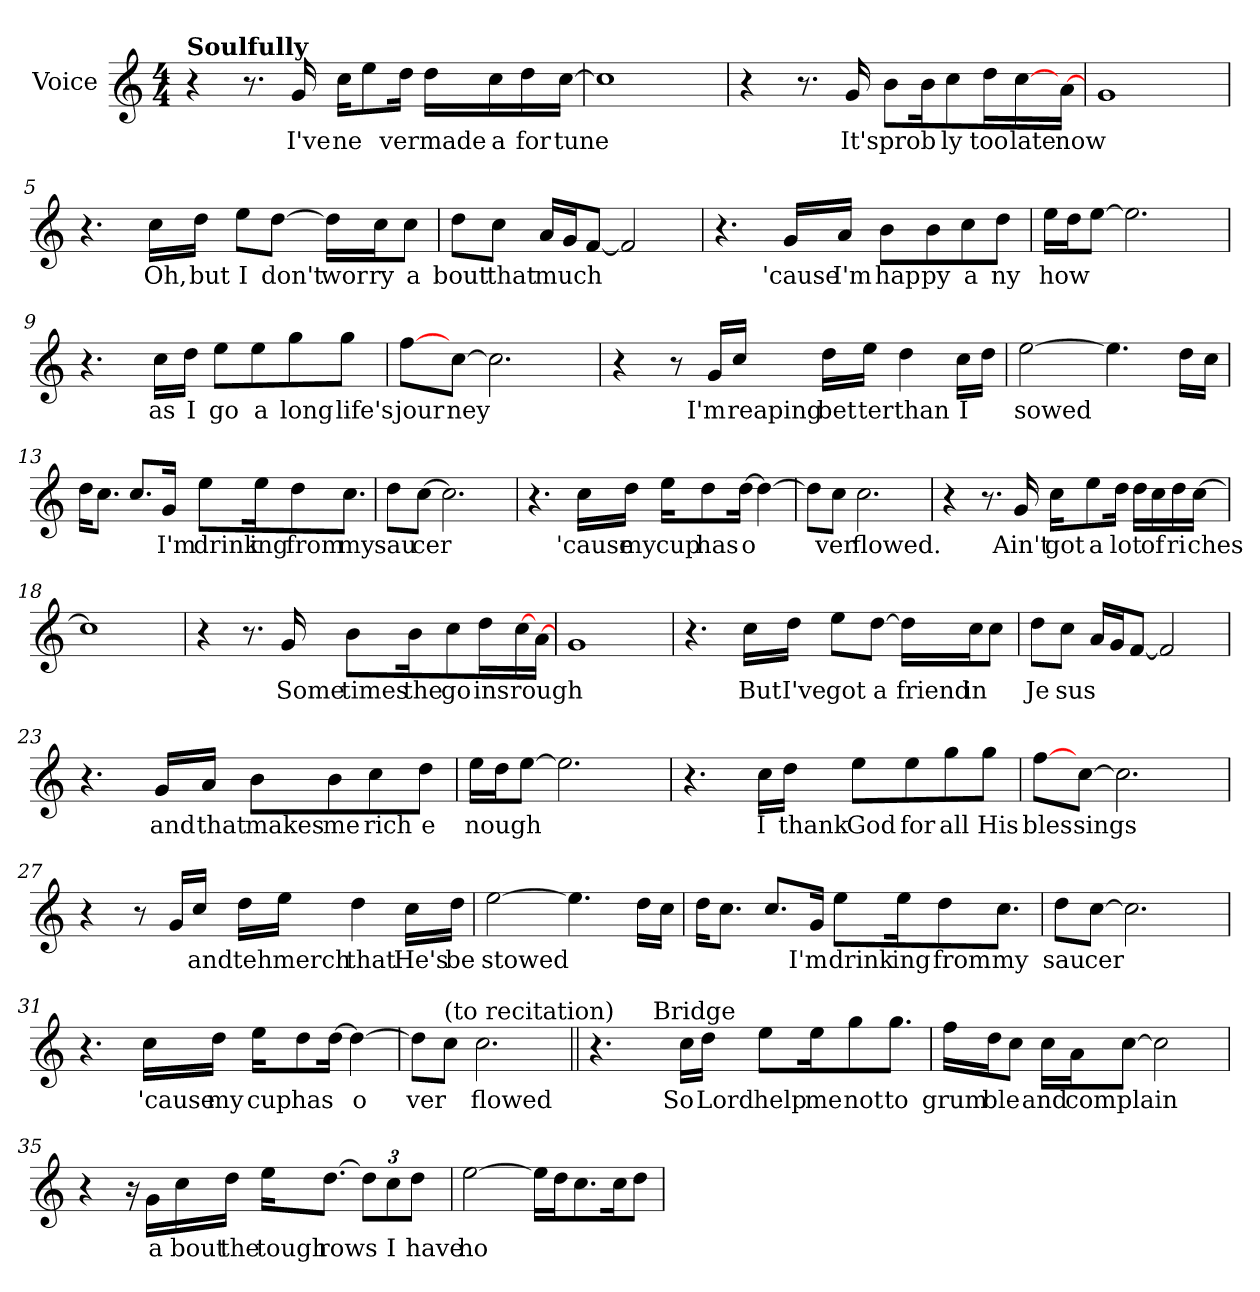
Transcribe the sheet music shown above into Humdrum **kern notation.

**kern	**text
*part1	*part1
*staff1	*staff1
*I"Voice	*
*I'V	*
*clefG2	*
*k[]	*
*C:	*
*M4/4	*
*MM85	*
=1	=1
!LO:TX:a:B:t=Soulfully	!
4r	.
8.r	.
!	!LO:LY:b
16g/	I've
!	!LO:LY:b
16cc\KL	ne
8ee\	.
!	!LO:LY:b
16dd\Jk	ver
!	!LO:LY:b
16dd\LL	made
!	!LO:LY:b
16cc\	a
!	!LO:LY:b
16dd\	for
!	!LO:LY:b
[16cc\JJ	tune
=2	=2
1cc]	.
=3	=3
4r	.
8.r	.
!	!LO:LY:b
16g/	It's
!	!LO:LY:b
8b\L	prob
16b\k	.
!	!LO:LY:b
8cc\	ly
!	!LO:LY:b
16dd\L	too
!	!LO:LY:b
[16cc\	late
!	!LO:LY:b
[16a\JJ	now
!!LO:LB:g=z
=4	=4
1g	.
=5	=5
4.r	.
!	!LO:LY:b
16cc\LL	Oh,
!	!LO:LY:b
16dd\JJ	but
!	!LO:LY:b
8ee\L	I
!	!LO:LY:b
[8dd\J	don't
!	!LO:LY:b
16dd\LL]	wor
!	!LO:LY:b
16cc\J	ry
!	!LO:LY:b
8cc\J	a
=6	=6
!	!LO:LY:b
8dd\L	bout
!	!LO:LY:b
8cc\J	that
!	!LO:LY:b
16a/LL	much
16g/J	.
[8f/J	.
2f/]	.
=7	=7
4.r	.
!	!LO:LY:b
16g/LL	'cause
!	!LO:LY:b
16a/JJ	I'm
!	!LO:LY:b
8b\L	hap
!	!LO:LY:b
8b\	py
!	!LO:LY:b
8cc\	a
!	!LO:LY:b
8dd\J	ny
!!LO:LB:g=z
=8	=8
!	!LO:LY:b
16ee\LL	how
16dd\J	.
[8ee\J	.
2.ee\]	.
=9	=9
4.r	.
!	!LO:LY:b
16cc\LL	as
!	!LO:LY:b
16dd\JJ	I
!	!LO:LY:b
8ee\L	go
!	!LO:LY:b
8ee\	a
!	!LO:LY:b
8gg\	long
!	!LO:LY:b
8gg\J	life's
=10	=10
!	!LO:LY:b
[8ff\L	jour
!	!LO:LY:b
[8cc\J	ney
2.cc\]	.
=11	=11
4r	.
8r	.
!	!LO:LY:b
16g/LL	I'm
!	!LO:LY:b
16cc/JJ	reaping
!	!LO:LY:b
16dd\LL	bet
!	!LO:LY:b
16ee\JJ	ter
!	!LO:LY:b
4dd\	than
!	!LO:LY:b
16cc\LL	I
16dd\JJ	.
!!LO:LB:g=z
=12	=12
!	!LO:LY:b
[2ee\	sowed
4.ee\]	.
16dd\LL	.
16cc\JJ	.
=13	=13
16dd\KL	.
8.cc\J	.
8.cc/L	.
!	!LO:LY:b
16g/Jk	I'm
!	!LO:LY:b
8ee\L	drink
!	!LO:LY:b
16ee\k	ing
!	!LO:LY:b
8dd\	from
!	!LO:LY:b
8.cc\J	my
=14	=14
!	!LO:LY:b
8dd\L	sau
!	!LO:LY:b
[8cc\J	cer
2.cc\]	.
=15	=15
4.r	.
!	!LO:LY:b
16cc\LL	'cause
!	!LO:LY:b
16dd\JJ	my
!	!LO:LY:b
16ee\KL	cup
!	!LO:LY:b
8dd\	has
!	!LO:LY:b
[16dd\Jk	o
4dd\_	.
!!LO:LB:g=z
=16	=16
8dd\L]	.
!	!LO:LY:b
8cc\J	ver
!	!LO:LY:b
2.cc\	flowed.
=17	=17
4r	.
8.r	.
!	!LO:LY:b
16g/	Ain't
!	!LO:LY:b
16cc\KL	got
!	!LO:LY:b
8ee\	a
!	!LO:LY:b
16dd\Jk	lot
16dd\LL	.
!	!LO:LY:b
16cc\	of
!	!LO:LY:b
16dd\	ri
!	!LO:LY:b
[16cc\JJ	ches
=18	=18
1cc]	.
!!LO:LB:g=z
=19	=19
4r	.
8.r	.
!	!LO:LY:b
16g/	Some
!	!LO:LY:b
8b\L	times
!	!LO:LY:b
16b\k	the
!	!LO:LY:b
8cc\	go
!	!LO:LY:b
16dd\L	ins
!	!LO:LY:b
[16cc\	rough
[16a\JJ	.
=20	=20
1g	.
=21	=21
4.r	.
!	!LO:LY:b
16cc\LL	But
!	!LO:LY:b
16dd\JJ	I've
!	!LO:LY:b
8ee\L	got
!	!LO:LY:b
[8dd\J	a
!	!LO:LY:b
16dd\LL]	friend
!	!LO:LY:b
16cc\J	in
8cc\J	.
!!LO:LB:g=z
=22	=22
!	!LO:LY:b
8dd\L	Je
!	!LO:LY:b
8cc\J	sus
16a/LL	.
16g/J	.
[8f/J	.
2f/]	.
=23	=23
4.r	.
!	!LO:LY:b
16g/LL	and
!	!LO:LY:b
16a/JJ	that
!	!LO:LY:b
8b\L	makes
!	!LO:LY:b
8b\	me
!	!LO:LY:b
8cc\	rich
!	!LO:LY:b
8dd\J	e
=24	=24
!	!LO:LY:b
16ee\LL	nough
16dd\J	.
[8ee\J	.
2.ee\]	.
!!LO:LB:g=z
=25	=25
4.r	.
!	!LO:LY:b
16cc\LL	I
!	!LO:LY:b
16dd\JJ	thank
!	!LO:LY:b
8ee\L	God
!	!LO:LY:b
8ee\	for
!	!LO:LY:b
8gg\	all
!	!LO:LY:b
8gg\J	His
=26	=26
!	!LO:LY:b
[8ff\L	bles
!	!LO:LY:b
[8cc\J	sings
2.cc\]	.
=27	=27
4r	.
8r	.
16g/LL	.
!	!LO:LY:b
16cc/JJ	and
!	!LO:LY:b
16dd\LL	teh
!	!LO:LY:b
16ee\JJ	merch
!	!LO:LY:b
4dd\	that
!	!LO:LY:b
16cc\LL	He's
!	!LO:LY:b
16dd\JJ	be
!!LO:PB:g=z
=28	=28
!	!LO:LY:b
[2ee\	stowed
4.ee\]	.
16dd\LL	.
16cc\JJ	.
=29	=29
16dd\KL	.
8.cc\J	.
8.cc/L	.
!	!LO:LY:b
16g/Jk	I'm
!	!LO:LY:b
8ee\L	drink
!	!LO:LY:b
16ee\k	ing
!	!LO:LY:b
8dd\	from
!	!LO:LY:b
8.cc\J	my
=30	=30
!	!LO:LY:b
8dd\L	sau
!	!LO:LY:b
[8cc\J	cer
2.cc\]	.
=31	=31
4.r	.
!	!LO:LY:b
16cc\LL	'cause
!	!LO:LY:b
16dd\JJ	my
!	!LO:LY:b
16ee\KL	cup
!	!LO:LY:b
8dd\	has
[16dd\Jk	.
!	!LO:LY:b
4dd\_	o
!!LO:LB:g=z
=32	=32
!	!LO:LY:b
8dd\L]	ver
!LO:TX:a:t=(to recitation)	!
8cc\J	.
!	!LO:LY:b
2.cc\	flowed
=33||	=33||
*^	*
4.r	4ryy	.
.	32ryy	.
!	!LO:TX:a:t=Bridge	!
.	2ryy	.
!	!	!LO:LY:b
16cc\LL	.	So
!	!	!LO:LY:b
16dd\JJ	.	Lord
!	!	!LO:LY:b
8ee\L	.	help
!	!	!LO:LY:b
16ee\k	.	me
!	!	!LO:LY:b
8gg\	.	not
.	8..ryy	.
!	!	!LO:LY:b
8.gg\J	.	to
=34	=34	=34
!	!	!LO:LY:b
*v	*v	*
16ff\LL	grum
!	!LO:LY:b
16dd\J	ble
8cc\J	.
!	!LO:LY:b
16cc\LL	and
!	!LO:LY:b
16a\J	com
!	!LO:LY:b
[8cc\J	plain
2cc\]	.
!!LO:LB:g=z
=35	=35
4r	.
16r	.
!	!LO:LY:b
16g\LL	a
!	!LO:LY:b
16cc\	bout
!	!LO:LY:b
16dd\JJ	the
!	!LO:LY:b
16ee\KL	tough
!	!LO:LY:b
[8.dd\J	rows
12dd\L]	.
!	!LO:LY:b
12cc\	I
!	!LO:LY:b
12dd\J	have
=36	=36
!	!LO:LY:b
[2ee\	ho
16ee\LL]	.
16dd\J	.
8.cc\	.
16cc\k	.
8dd\J	.
=	=
*-	*-
